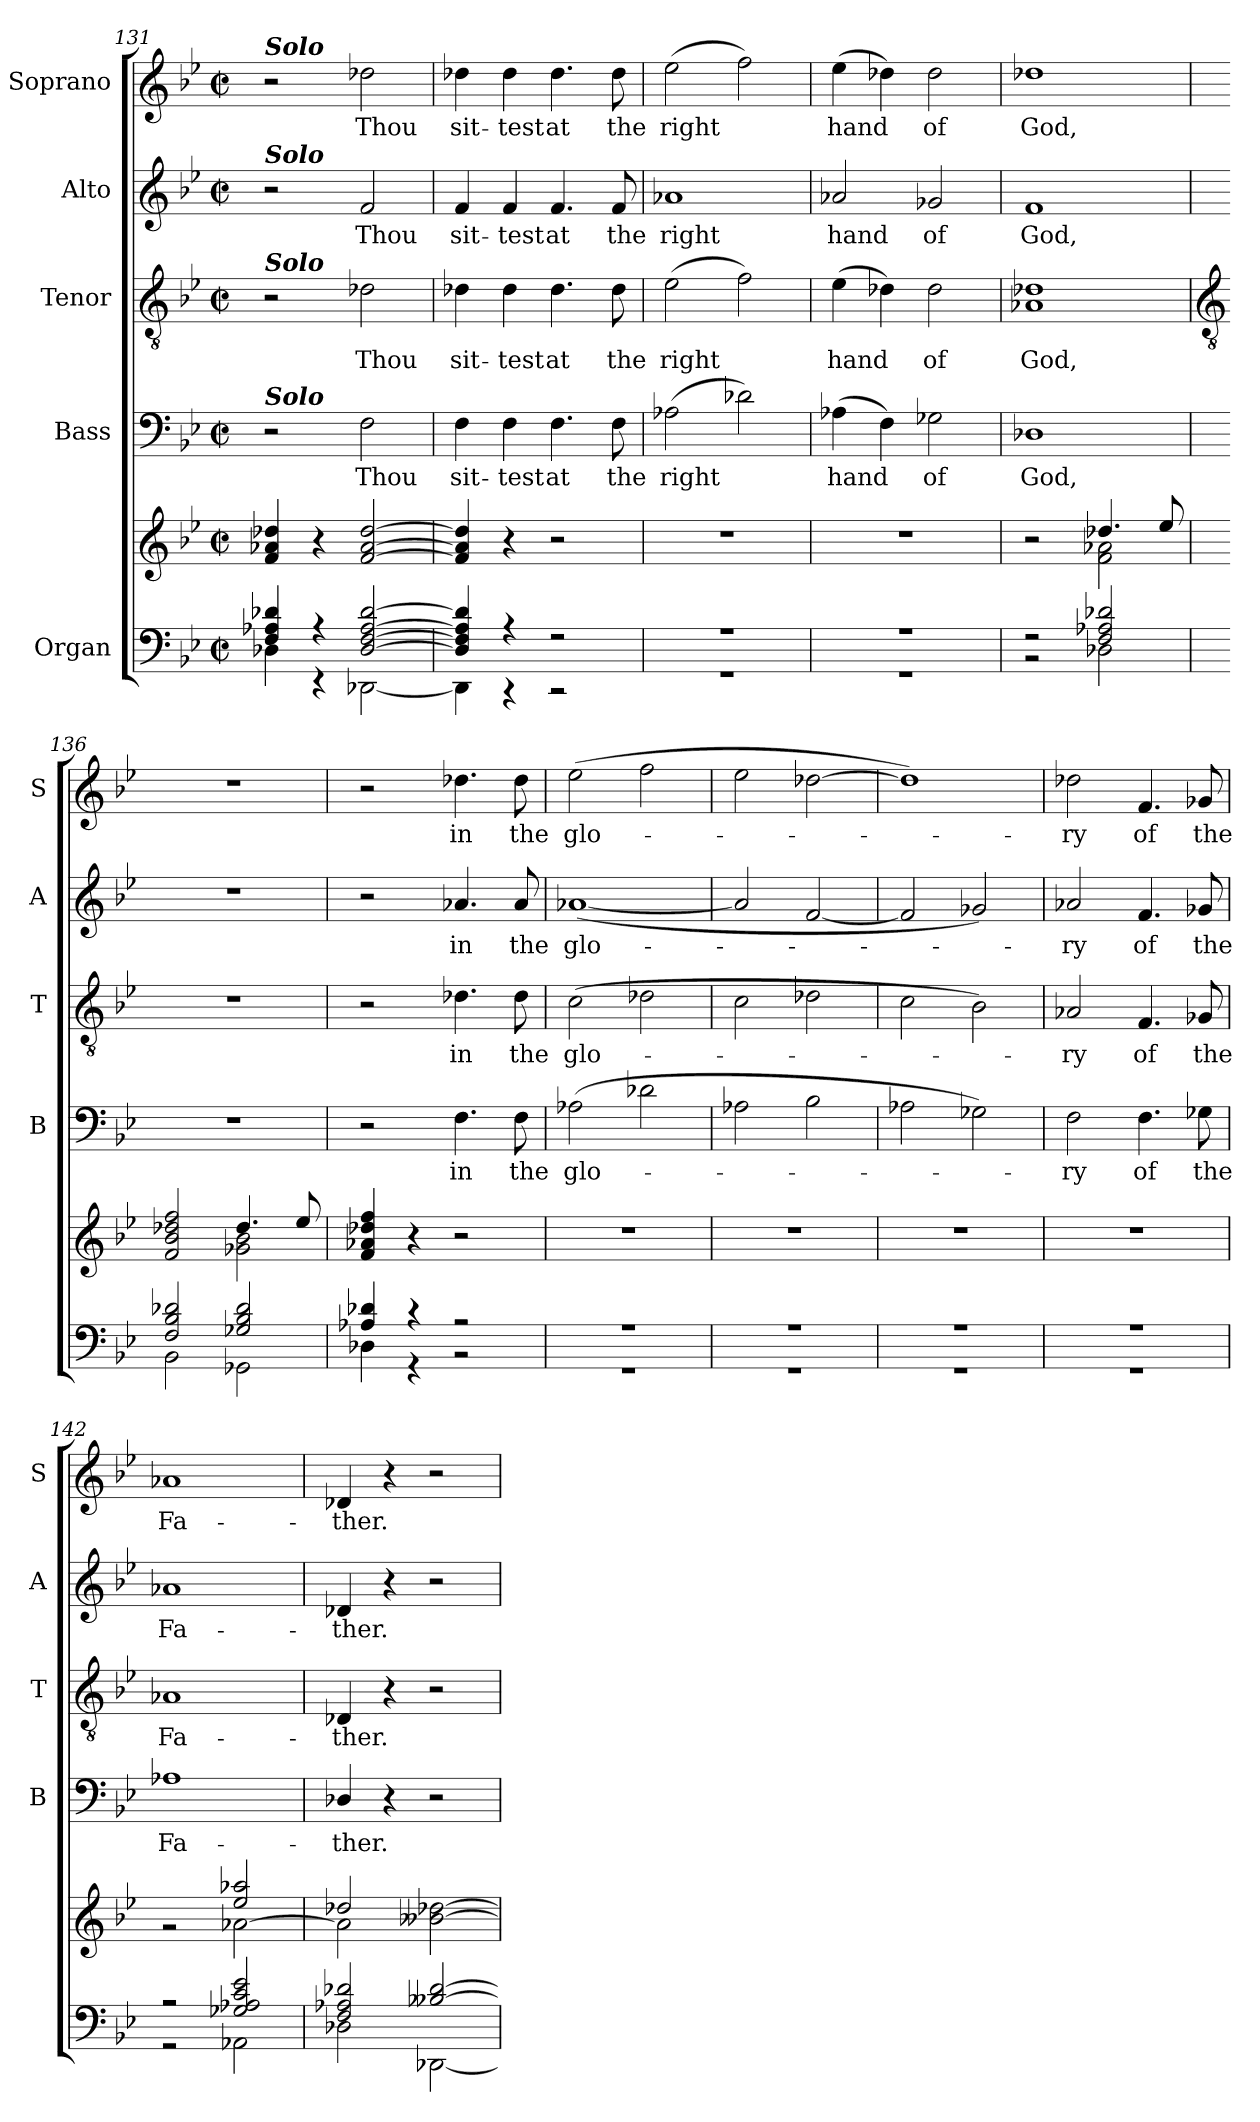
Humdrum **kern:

**kern	**kern	**kern	**text	**kern	**text	**kern	**text	**kern	**text
*part5	*part5	*part4	*part4	*part3	*part3	*part2	*part2	*part1	*part1
*staff6	*staff5	*staff4	*staff4	*staff3	*staff3	*staff2	*staff2	*staff1	*staff1
*I"Organ	*	*I"Bass	*	*I"Tenor	*	*I"Alto	*	*I"Soprano	*
*	*	*I'B	*	*I'T	*	*I'A	*	*I'S	*
*clefF4	*clefG2	*clefF4	*	*clefGv2	*	*clefG2	*	*clefG2	*
*k[b-e-]	*k[b-e-]	*k[b-e-]	*	*k[b-e-]	*	*k[b-e-]	*	*k[b-e-]	*
*B-:	*B-:	*B-:	*	*B-:	*	*B-:	*	*B-:	*
*M2/2	*M2/2	*M2/2	*	*M2/2	*	*M2/2	*	*M2/2	*
*met(c|)	*met(c|)	*met(c|)	*	*met(c|)	*	*met(c|)	*	*met(c|)	*
=131	=131	=131	=131	=131	=131	=131	=131	=131	=131
*^	*^	*	*	*	*	*	*	*	*
*	*	*	*^	*	*	*	*	*	*	*	*
!	!	!	!	!	!	!	!	!	!	!	!LO:TX:a:Bi:t=Solo	!
!	!	!	!	!	!	!	!	!	!LO:TX:a:Bi:t=Solo	!	!	!
!	!	!	!	!	!	!	!LO:TX:a:Bi:t=Solo	!	!	!	!	!
!	!	!	!	!	!LO:TX:a:Bi:t=Solo	!	!	!	!	!	!	!
4F/ 4A-X/ 4d-X/	4D-X\	4f/ 4a-X/ 4dd-X/	1ryy	1ryy	2r	.	2r	.	2r	.	2r	.
4r	4r	4r	.	.	.	.	.	.	.	.	.	.
!	!	!	!	!	!	!LO:LY:b	!	!LO:LY:b	!	!LO:LY:b	!	!LO:LY:b
[2D-/ [2F/ [2A-/ [2d-/	[2DD-X\	[2f/ [2a-/ [2dd-/	.	.	2F	Thou	2d-X	Thou	2f	Thou	2dd-X	Thou
=132	=132	=132	=132	=132	=132	=132	=132	=132	=132	=132	=132	=132
!	!	!	!	!	!	!LO:LY:b	!	!LO:LY:b	!	!LO:LY:b	!	!LO:LY:b
4D-/] 4F/] 4A-/] 4d-/]	4DD-\]	4f/] 4a-/] 4dd-/]	1ryy	1ryy	4F	sit-	4d-X	sit-	4f	sit-	4dd-X	sit-
!	!	!	!	!	!	!LO:LY:b	!	!LO:LY:b	!	!LO:LY:b	!	!LO:LY:b
4r	4r	4r	.	.	4F	-test	4d-	-test	4f	-test	4dd-	-test
!	!	!	!	!	!	!LO:LY:b	!	!LO:LY:b	!	!LO:LY:b	!	!LO:LY:b
2r	2r	2r	.	.	4.F	at	4.d-	at	4.f	at	4.dd-	at
!	!	!	!	!	!	!LO:LY:b	!	!LO:LY:b	!	!LO:LY:b	!	!LO:LY:b
.	.	.	.	.	8F	the	8d-	the	8f	the	8dd-	the
=133	=133	=133	=133	=133	=133	=133	=133	=133	=133	=133	=133	=133
!	!	!	!	!	!	!LO:LY:b	!	!LO:LY:b	!	!LO:LY:b	!	!LO:LY:b
1r	1r	1r	1ryy	1ryy	(>2A-X	right	(>2e-	right	1a-X	right	(>2ee-	right
.	.	.	.	.	2d-X)	.	2f)	.	.	.	2ff)	.
=134	=134	=134	=134	=134	=134	=134	=134	=134	=134	=134	=134	=134
!	!	!	!	!	!	!LO:LY:b	!	!LO:LY:b	!	!LO:LY:b	!	!LO:LY:b
1r	1r	1r	1ryy	1r	(>4A-X	hand	(>4e-	hand	2a-X	hand	(>4ee-	hand
.	.	.	.	.	4F)	.	4d-X)	.	.	.	4dd-X)	.
!	!	!	!	!	!	!LO:LY:b	!	!LO:LY:b	!	!LO:LY:b	!	!LO:LY:b
.	.	.	.	.	2G-X	of	2d-	of	2g-X	of	2dd-	of
=135	=135	=135	=135	=135	=135	=135	=135	=135	=135	=135	=135	=135
!	!	!	!	!	!	!LO:LY:b	!	!LO:LY:b	!	!LO:LY:b	!	!LO:LY:b
2r	2r	2r	1ryy	2r	1D-X	God,	1A-X 1d-X	God,	1f	God,	1dd-X	God,
2F/ 2A-X/ 2d-X/	2D-X\	4.dd-X/	.	2f\ 2a-X\	.	.	.	.	.	.	.	.
.	.	8ee-/	.	.	.	.	.	.	.	.	.	.
!!LO:LB:g=z
=136	=136	=136	=136	=136	=136	=136	=136	=136	=136	=136	=136	=136
*	*	*	*	*	*	*	*clefGv2	*	*	*	*	*
2F/ 2B-/ 2d-X/	2BB-\	2f/ 2b-/ 2dd-X/ 2ff/	1ryy	2ryy	1r	.	1r	.	1r	.	1r	.
2G-X/ 2B-/ 2d-/	2GG-X\	4.dd-/	.	2g-X\ 2b-\	.	.	.	.	.	.	.	.
.	.	8ee-/	.	.	.	.	.	.	.	.	.	.
=137	=137	=137	=137	=137	=137	=137	=137	=137	=137	=137	=137	=137
4A-X/ 4d-X/	4D-X\	4f/ 4a-X/ 4dd-X/ 4ff/	1ryy	1ryy	2r	.	2r	.	2r	.	2r	.
4r	4r	4r	.	.	.	.	.	.	.	.	.	.
!	!	!	!	!	!	!LO:LY:b	!	!LO:LY:b	!	!LO:LY:b	!	!LO:LY:b
2r	2r	2r	.	.	4.F	in	4.d-X	in	4.a-X	in	4.dd-X	in
!	!	!	!	!	!	!LO:LY:b	!	!LO:LY:b	!	!LO:LY:b	!	!LO:LY:b
.	.	.	.	.	8F	the	8d-	the	8a-	the	8dd-	the
=138	=138	=138	=138	=138	=138	=138	=138	=138	=138	=138	=138	=138
!	!	!	!	!	!	!LO:LY:b	!	!LO:LY:b	!	!LO:LY:b	!	!LO:LY:b
1r	1r	1r	1ryy	1r	(>2A-X	glo-	(>2c	glo-	(<[1a-X	glo-	(>2ee-	glo-
.	.	.	.	.	2d-X	.	2d-X	.	.	.	2ff	.
=139	=139	=139	=139	=139	=139	=139	=139	=139	=139	=139	=139	=139
1r	1r	1r	1ryy	1r	2A-X	.	2c	.	2a-]	.	2ee-	.
.	.	.	.	.	2B-	.	2d-X	.	[2f	.	[2dd-X	.
=140	=140	=140	=140	=140	=140	=140	=140	=140	=140	=140	=140	=140
1r	1r	1r	1ryy	1r	2A-X	.	2c	.	2f]	.	1dd-])	.
.	.	.	.	.	2G-X)	.	2B-)	.	2g-X)	.	.	.
=141	=141	=141	=141	=141	=141	=141	=141	=141	=141	=141	=141	=141
!	!	!	!	!	!	!LO:LY:b	!	!LO:LY:b	!	!LO:LY:b	!	!LO:LY:b
1r	1r	1r	1ryy	1r	2F	ry	2A-X	ry	2a-X	ry	2dd-X	ry
!	!	!	!	!	!	!LO:LY:b	!	!LO:LY:b	!	!LO:LY:b	!	!LO:LY:b
.	.	.	.	.	4.F	of	4.F	of	4.f	of	4.f	of
!	!	!	!	!	!	!LO:LY:b	!	!LO:LY:b	!	!LO:LY:b	!	!LO:LY:b
.	.	.	.	.	8G-X	the	8G-X	the	8g-X	the	8g-X	the
=142	=142	=142	=142	=142	=142	=142	=142	=142	=142	=142	=142	=142
!	!	!	!	!	!	!LO:LY:b	!	!LO:LY:b	!	!LO:LY:b	!	!LO:LY:b
2r	2r	2ryy	1ryy	2r	1A-X	Fa-	1A-X	Fa-	1a-X	Fa-	1a-X	Fa-
2G-X/ 2A-X/ 2c/ 2e-/	2AA-X\	2ee-/ 2aa-X/	.	[2a-X\	.	.	.	.	.	.	.	.
=143	=143	=143	=143	=143	=143	=143	=143	=143	=143	=143	=143	=143
!	!	!	!	!	!	!LO:LY:b	!	!LO:LY:b	!	!LO:LY:b	!	!LO:LY:b
2F/ 2A-X/ 2d-X/	2D-X\	2dd-X/	1ryy	2a-\]	4D-X/	-ther.	4D-X	-ther.	4d-X	-ther.	4d-X	-ther.
.	.	.	.	.	4r	.	4r	.	4r	.	4r	.
[2B--X/ [2d-/	[2DD-X\	2ryy	.	[2b--X\ [2dd-X\	2r	.	2r	.	2r	.	2r	.
*v	*v	*	*	*	*	*	*	*	*	*	*	*
*	*v	*v	*v	*	*	*	*	*	*	*	*
=	=	=	=	=	=	=	=	=	=
*-	*-	*-	*-	*-	*-	*-	*-	*-	*-
